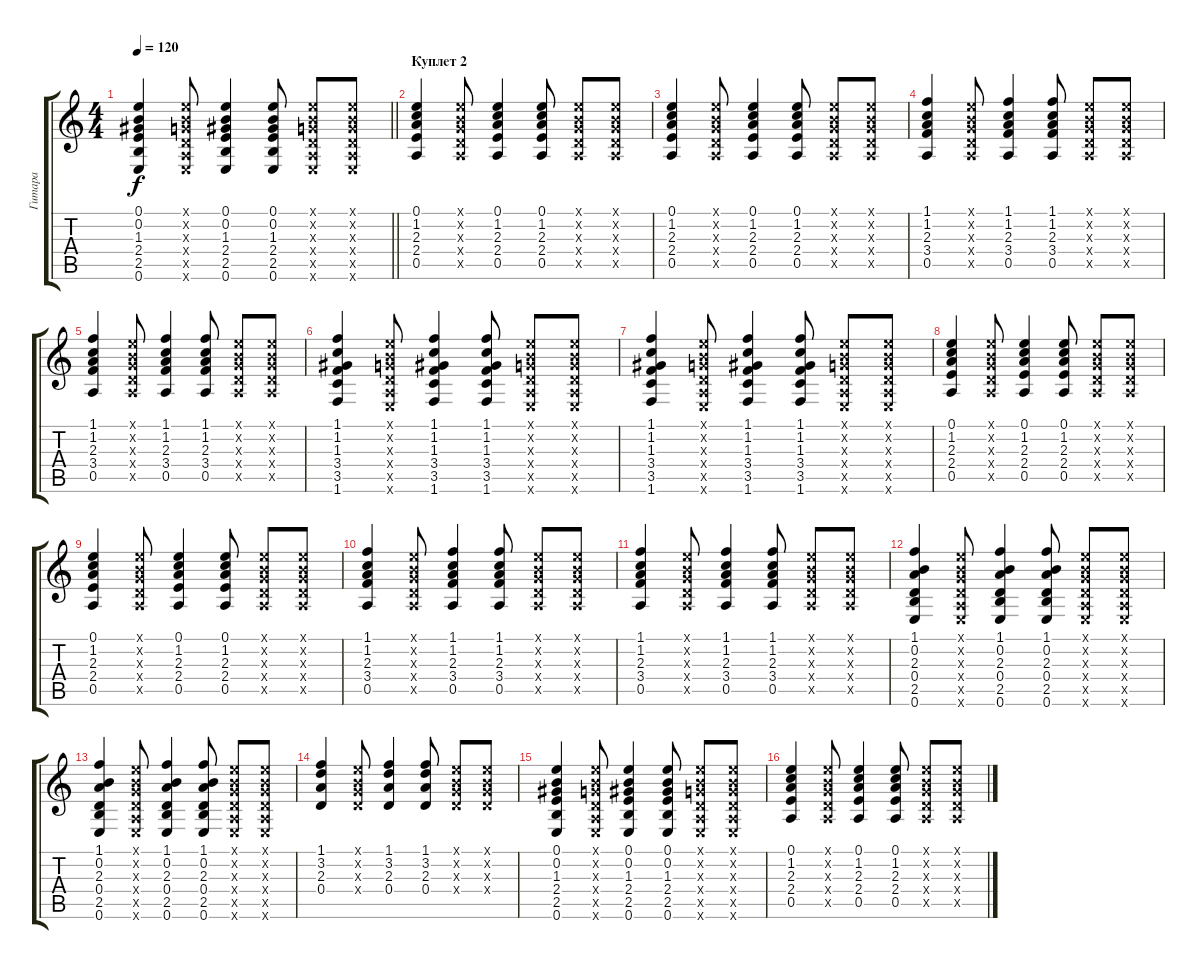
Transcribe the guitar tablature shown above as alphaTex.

\track ("Гитара" "Гитара") {instrument acousticguitarsteel}
\staff {score tabs}
\tuning (E4 B3 G3 D3 A2 E2) {hide}
\ts (4 4)
\tempo 120
\clef g2
\barLineRight lightlight
\ks c
(0.1 0.2 1.3 2.4 2.5 0.6).4{dy f} (0.1{x} 0.2{x} 0.3{x} 0.4{x} 0.5{x} 0.6{x}).8 (0.1 0.2 1.3 2.4 2.5 0.6).4 (0.1 0.2 1.3 2.4 2.5 0.6).8 (0.1{x} 0.2{x} 0.3{x} 0.4{x} 0.5{x} 0.6{x}).8 (0.1{x} 0.2{x} 0.3{x} 0.4{x} 0.5{x} 0.6{x}).8 |
\section ("" "Куплет 2")
(0.1 1.2 2.3 2.4 0.5).4 (0.1{x} 0.2{x} 0.3{x} 0.4{x} 0.5{x}).8 (0.1 1.2 2.3 2.4 0.5).4 (0.1 1.2 2.3 2.4 0.5).8 (0.1{x} 0.2{x} 0.3{x} 0.4{x} 0.5{x}).8 (0.1{x} 0.2{x} 0.3{x} 0.4{x} 0.5{x}).8 |
(0.1 1.2 2.3 2.4 0.5).4 (0.1{x} 0.2{x} 0.3{x} 0.4{x} 0.5{x}).8 (0.1 1.2 2.3 2.4 0.5).4 (0.1 1.2 2.3 2.4 0.5).8 (0.1{x} 0.2{x} 0.3{x} 0.4{x} 0.5{x}).8 (0.1{x} 0.2{x} 0.3{x} 0.4{x} 0.5{x}).8 |
(1.1 1.2 2.3 3.4 0.5).4 (0.1{x} 0.2{x} 0.3{x} 0.4{x} 0.5{x}).8 (1.1 1.2 2.3 3.4 0.5).4 (1.1 1.2 2.3 3.4 0.5).8 (0.1{x} 0.2{x} 0.3{x} 0.4{x} 0.5{x}).8 (0.1{x} 0.2{x} 0.3{x} 0.4{x} 0.5{x}).8 |
(1.1 1.2 2.3 3.4 0.5).4 (0.1{x} 0.2{x} 0.3{x} 0.4{x} 0.5{x}).8 (1.1 1.2 2.3 3.4 0.5).4 (1.1 1.2 2.3 3.4 0.5).8 (0.1{x} 0.2{x} 0.3{x} 0.4{x} 0.5{x}).8 (0.1{x} 0.2{x} 0.3{x} 0.4{x} 0.5{x}).8 |
(1.1 1.2 1.3 3.4 3.5 1.6).4 (0.1{x} 0.2{x} 0.3{x} 0.4{x} 0.5{x} 0.6{x}).8 (1.1 1.2 1.3 3.4 3.5 1.6).4 (1.1 1.2 1.3 3.4 3.5 1.6).8 (0.1{x} 0.2{x} 0.3{x} 0.4{x} 0.5{x} 0.6{x}).8 (0.1{x} 0.2{x} 0.3{x} 0.4{x} 0.5{x} 0.6{x}).8 |
(1.1 1.2 1.3 3.4 3.5 1.6).4 (0.1{x} 0.2{x} 0.3{x} 0.4{x} 0.5{x} 0.6{x}).8 (1.1 1.2 1.3 3.4 3.5 1.6).4 (1.1 1.2 1.3 3.4 3.5 1.6).8 (0.1{x} 0.2{x} 0.3{x} 0.4{x} 0.5{x} 0.6{x}).8 (0.1{x} 0.2{x} 0.3{x} 0.4{x} 0.5{x} 0.6{x}).8 |
(0.1 1.2 2.3 2.4 0.5).4 (0.1{x} 0.2{x} 0.3{x} 0.4{x} 0.5{x}).8 (0.1 1.2 2.3 2.4 0.5).4 (0.1 1.2 2.3 2.4 0.5).8 (0.1{x} 0.2{x} 0.3{x} 0.4{x} 0.5{x}).8 (0.1{x} 0.2{x} 0.3{x} 0.4{x} 0.5{x}).8 |
(0.1 1.2 2.3 2.4 0.5).4 (0.1{x} 0.2{x} 0.3{x} 0.4{x} 0.5{x}).8 (0.1 1.2 2.3 2.4 0.5).4 (0.1 1.2 2.3 2.4 0.5).8 (0.1{x} 0.2{x} 0.3{x} 0.4{x} 0.5{x}).8 (0.1{x} 0.2{x} 0.3{x} 0.4{x} 0.5{x}).8 |
(1.1 1.2 2.3 3.4 0.5).4 (0.1{x} 0.2{x} 0.3{x} 0.4{x} 0.5{x}).8 (1.1 1.2 2.3 3.4 0.5).4 (1.1 1.2 2.3 3.4 0.5).8 (0.1{x} 0.2{x} 0.3{x} 0.4{x} 0.5{x}).8 (0.1{x} 0.2{x} 0.3{x} 0.4{x} 0.5{x}).8 |
(1.1 1.2 2.3 3.4 0.5).4 (0.1{x} 0.2{x} 0.3{x} 0.4{x} 0.5{x}).8 (1.1 1.2 2.3 3.4 0.5).4 (1.1 1.2 2.3 3.4 0.5).8 (0.1{x} 0.2{x} 0.3{x} 0.4{x} 0.5{x}).8 (0.1{x} 0.2{x} 0.3{x} 0.4{x} 0.5{x}).8 |
(1.1 0.2 2.3 0.4 2.5 0.6).4 (0.1{x} 0.2{x} 0.3{x} 0.4{x} 0.5{x} 0.6{x}).8 (1.1 0.2 2.3 0.4 2.5 0.6).4 (1.1 0.2 2.3 0.4 2.5 0.6).8 (0.1{x} 0.2{x} 0.3{x} 0.4{x} 0.5{x} 0.6{x}).8 (0.1{x} 0.2{x} 0.3{x} 0.4{x} 0.5{x} 0.6{x}).8 |
(1.1 0.2 2.3 0.4 2.5 0.6).4 (0.1{x} 0.2{x} 0.3{x} 0.4{x} 0.5{x} 0.6{x}).8 (1.1 0.2 2.3 0.4 2.5 0.6).4 (1.1 0.2 2.3 0.4 2.5 0.6).8 (0.1{x} 0.2{x} 0.3{x} 0.4{x} 0.5{x} 0.6{x}).8 (0.1{x} 0.2{x} 0.3{x} 0.4{x} 0.5{x} 0.6{x}).8 |
(1.1 3.2 2.3 0.4).4 (0.1{x} 0.2{x} 0.3{x} 0.4{x}).8 (1.1 3.2 2.3 0.4).4 (1.1 3.2 2.3 0.4).8 (0.1{x} 0.2{x} 0.3{x} 0.4{x}).8 (0.1{x} 0.2{x} 0.3{x} 0.4{x}).8 |
(0.1 0.2 1.3 2.4 2.5 0.6).4 (0.1{x} 0.2{x} 0.3{x} 0.4{x} 0.5{x} 0.6{x}).8 (0.1 0.2 1.3 2.4 2.5 0.6).4 (0.1 0.2 1.3 2.4 2.5 0.6).8 (0.1{x} 0.2{x} 0.3{x} 0.4{x} 0.5{x} 0.6{x}).8 (0.1{x} 0.2{x} 0.3{x} 0.4{x} 0.5{x} 0.6{x}).8 |
(0.1 1.2 2.3 2.4 0.5).4 (0.1{x} 0.2{x} 0.3{x} 0.4{x} 0.5{x}).8 (0.1 1.2 2.3 2.4 0.5).4 (0.1 1.2 2.3 2.4 0.5).8 (0.1{x} 0.2{x} 0.3{x} 0.4{x} 0.5{x}).8 (0.1{x} 0.2{x} 0.3{x} 0.4{x} 0.5{x}).8
